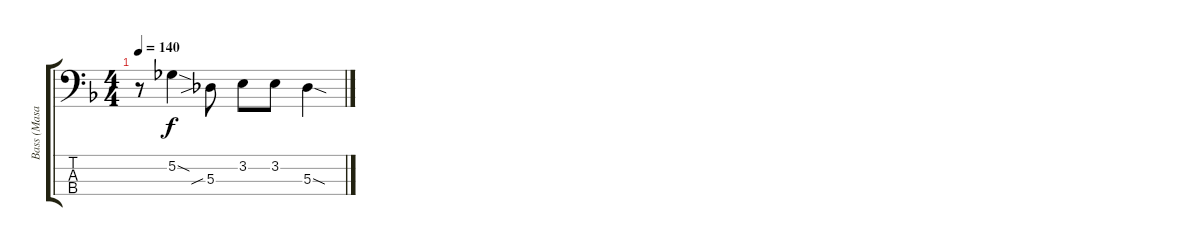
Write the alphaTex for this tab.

\track ("Bass (Masaki)" "Bass (Masa") {instrument electricbassfinger}
\staff {score tabs}
\tuning (Gb2 Db2 Ab1 Eb1) {hide}
\ts (4 4)
\tempo 140
\clef f4
\ks f
r.8{dy f} 5.2{sod}.4 5.3{sib}.8 3.2.8 3.2.8 5.3{sod}.4
